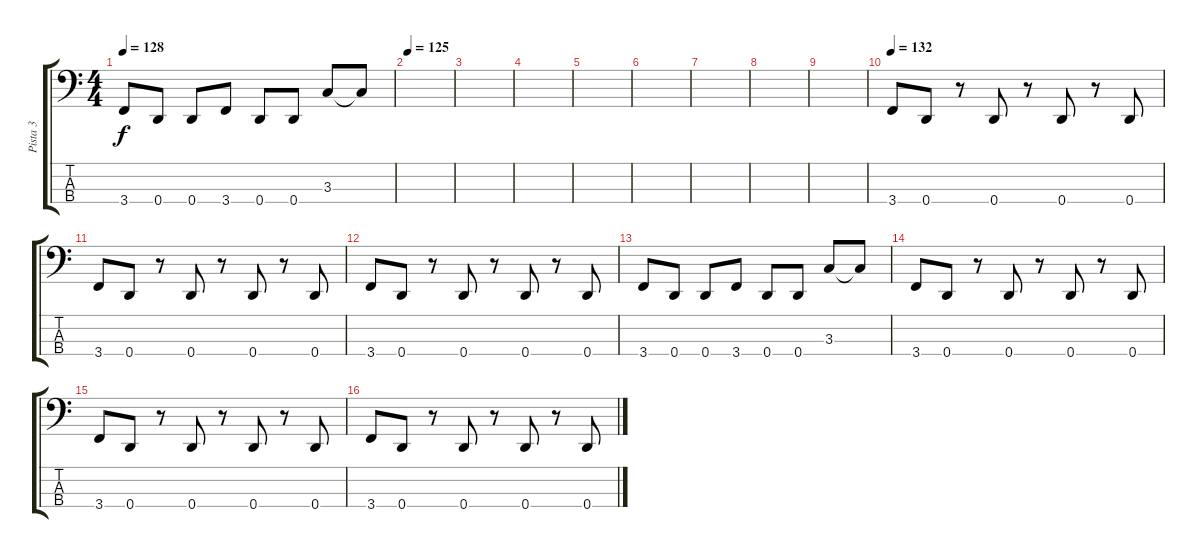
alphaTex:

\track ("Pista 3" "Pista 3") {instrument electricbasspick}
\staff {score tabs}
\tuning (G2 D2 A1 D1) {hide}
\ts (4 4)
\tempo 128
\clef f4
\ks c
3.4.8{dy f instrument electricbasspick} 0.4.8 0.4.8 3.4.8 0.4.8 0.4.8 3.3.8 3.3{t}.8 |
\tempo 105
\tempo 125
|
|
|
|
|
|
|
|
\tempo 122
\tempo 132
3.4.8 0.4.8 r.8 0.4.8 r.8 0.4.8 r.8 0.4.8 |
3.4.8 0.4.8 r.8 0.4.8 r.8 0.4.8 r.8 0.4.8 |
3.4.8 0.4.8 r.8 0.4.8 r.8 0.4.8 r.8 0.4.8 |
3.4.8 0.4.8 0.4.8 3.4.8 0.4.8 0.4.8 3.3.8 3.3{t}.8 |
3.4.8 0.4.8 r.8 0.4.8 r.8 0.4.8 r.8 0.4.8 |
3.4.8 0.4.8 r.8 0.4.8 r.8 0.4.8 r.8 0.4.8 |
3.4.8 0.4.8 r.8 0.4.8 r.8 0.4.8 r.8 0.4.8
